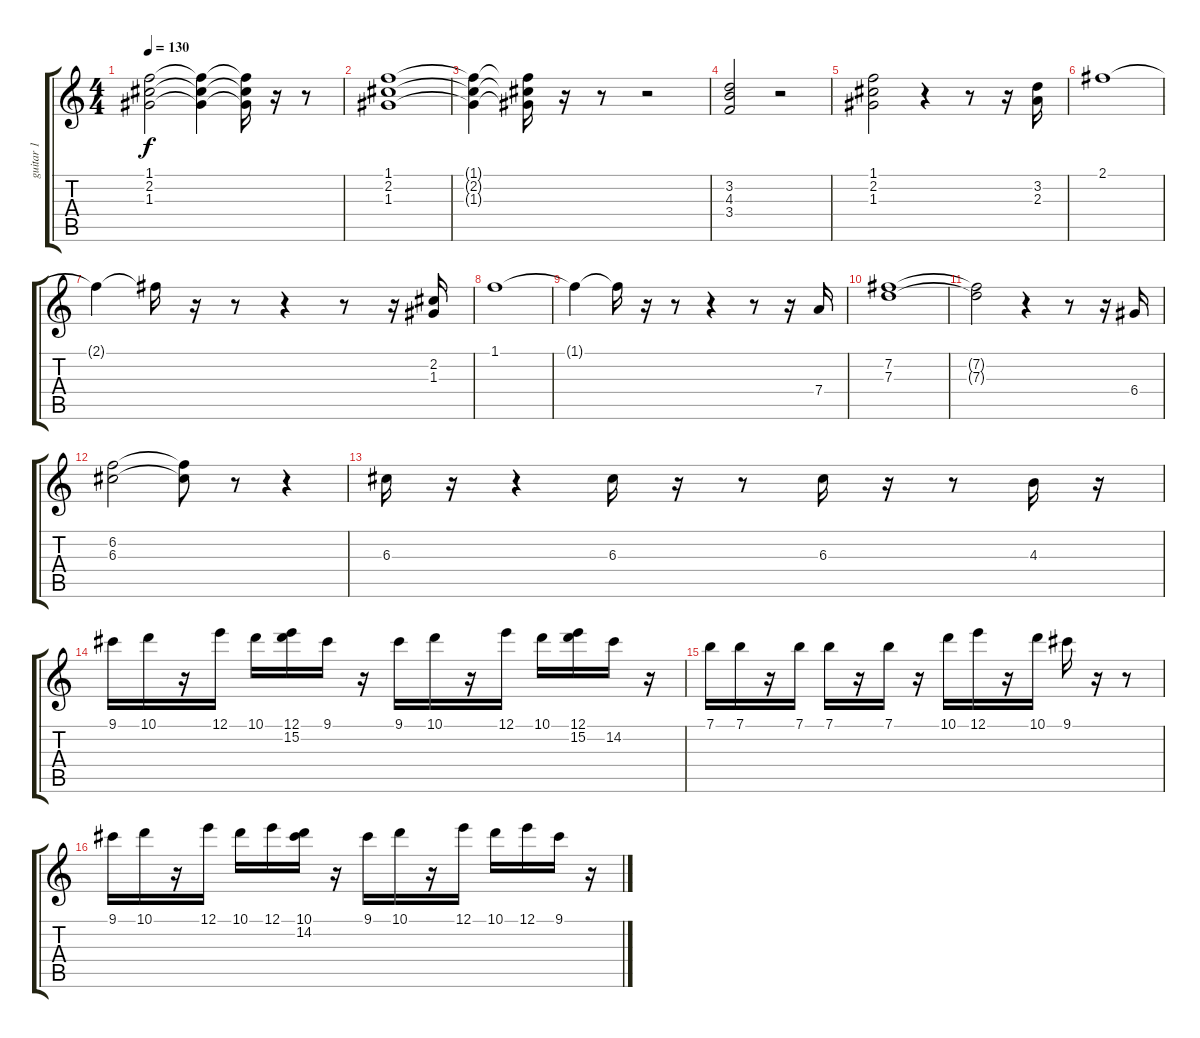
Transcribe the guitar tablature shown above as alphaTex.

\track ("guitar 1" "guitar 1") {instrument electricguitarclean}
\staff {score tabs}
\tuning (E4 B3 G3 D3 A2 E2) {hide}
\ts (4 4)
\tempo 130
\clef g2
\ks c
(1.1 2.2 1.3).2{dy f} (1.1{t} 2.2{t} 1.3{t}).4 (1.1{t} 2.2{t} 1.3{t}).16 r.16 r.8 |
(1.1 2.2 1.3).1 |
(1.1{t} 2.2{t} 1.3{t}).4 (1.1{t} 2.2{t} 1.3{t}).16 r.16 r.8 r.2 |
(3.2 4.3 3.4).2 r.2 |
(1.1 2.2 1.3).2 r.4 r.8 r.16 (3.2 2.3).16 |
2.1.1 |
2.1{t}.4 2.1{t}.16 r.16 r.8 r.4 r.8 r.16 (2.2 1.3).16 |
1.1.1 |
1.1{t}.4 1.1{t}.16 r.16 r.8 r.4 r.8 r.16 7.4.16 |
(7.2 7.3).1 |
(7.2{t} 7.3{t}).2 r.4 r.8 r.16 6.4.16 |
(6.2 6.3).2 (6.2{t} 6.3{t}).8 r.8 r.4 |
6.3.16 r.16 r.4 6.3.16 r.16 r.8 6.3.16 r.16 r.8 4.3.16 r.16 |
9.1.16 10.1.16 r.16 12.1.16 10.1.16 (12.1 15.2).16 9.1.16 r.16 9.1.16 10.1.16 r.16 12.1.16 10.1.16 (12.1 15.2).16 14.2.16 r.16 |
7.1.16 7.1.16 r.16 7.1.16 7.1.16 r.16 7.1.16 r.16 10.1.16 12.1.16 r.16 10.1.16 9.1.16 r.16 r.8 |
9.1.16 10.1.16 r.16 12.1.16 10.1.16 12.1.16 (10.1 14.2).16 r.16 9.1.16 10.1.16 r.16 12.1.16 10.1.16 12.1.16 9.1.16 r.16
